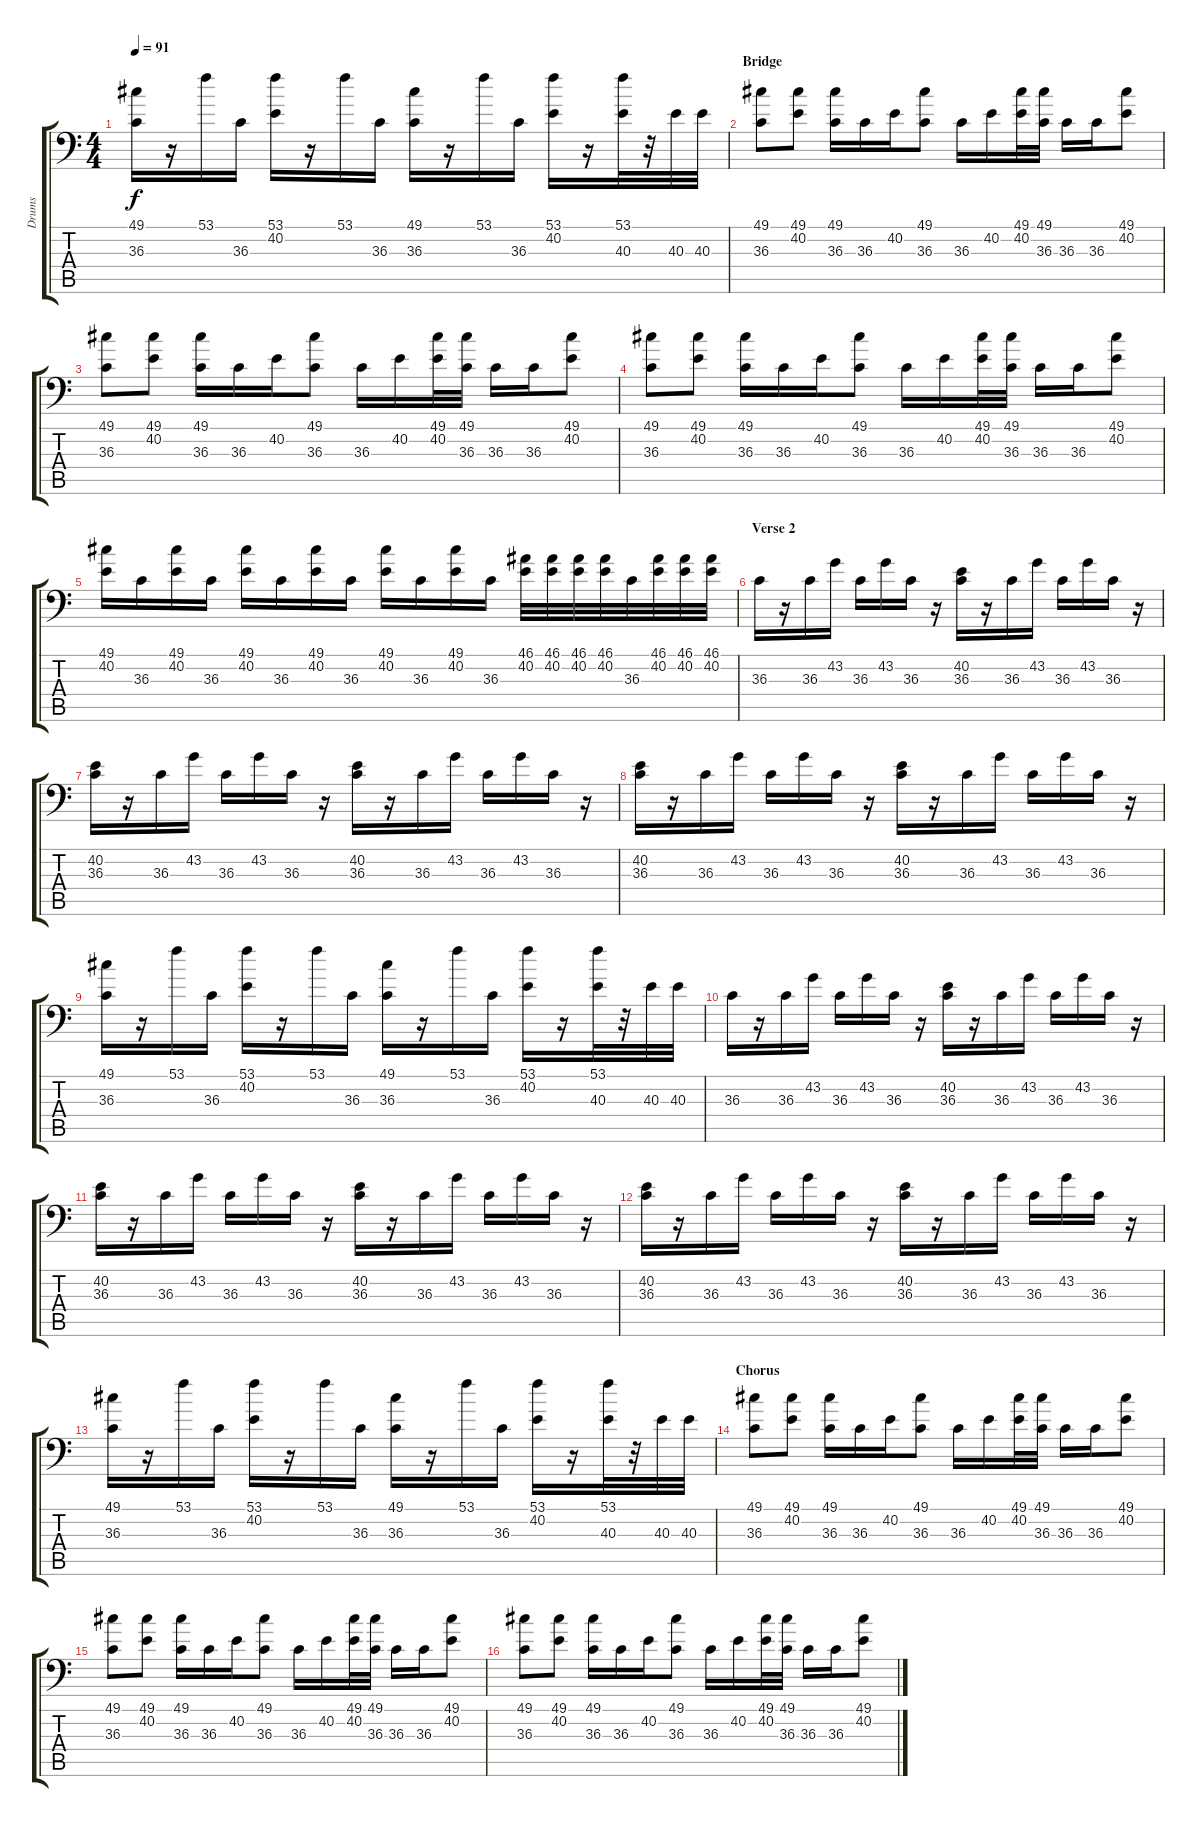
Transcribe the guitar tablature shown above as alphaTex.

\track ("Drums" "Drums") {instrument acousticgrandpiano}
\staff {score tabs}
\tuning (C-1 C-1 C-1 C-1 C-1 C-1) {hide}
\ts (4 4)
\tempo 91
\clef f4
\ks c
(49.1 36.3).16{dy f} r.16 53.1.16 36.3.16 (53.1 40.2).16 r.16 53.1.16 36.3.16 (49.1 36.3).16 r.16 53.1.16 36.3.16 (53.1 40.2).16 r.16 (53.1 40.3).32 r.32 40.3.32 40.3.32 |
\section ("" "Bridge")
(49.1 36.3).8 (49.1 40.2).8 (49.1 36.3).16 36.3.16 40.2.16 (49.1 36.3).8 36.3.16 40.2.16 (49.1 40.2).32 (49.1 36.3).32 36.3.16 36.3.16 (49.1 40.2).8 |
(49.1 36.3).8 (49.1 40.2).8 (49.1 36.3).16 36.3.16 40.2.16 (49.1 36.3).8 36.3.16 40.2.16 (49.1 40.2).32 (49.1 36.3).32 36.3.16 36.3.16 (49.1 40.2).8 |
(49.1 36.3).8 (49.1 40.2).8 (49.1 36.3).16 36.3.16 40.2.16 (49.1 36.3).8 36.3.16 40.2.16 (49.1 40.2).32 (49.1 36.3).32 36.3.16 36.3.16 (49.1 40.2).8 |
(49.1 40.2).16 36.3.16 (49.1 40.2).16 36.3.16 (49.1 40.2).16 36.3.16 (49.1 40.2).16 36.3.16 (49.1 40.2).16 36.3.16 (49.1 40.2).16 36.3.16 (46.1 40.2).32 (46.1 40.2).32 (46.1 40.2).32 (46.1 40.2).32 36.3.32 (46.1 40.2).32 (46.1 40.2).32 (46.1 40.2).32 |
\section ("" "Verse 2")
36.3.16 r.16 36.3.16 43.2.16 36.3.16 43.2.16 36.3.16 r.16 (40.2 36.3).16 r.16 36.3.16 43.2.16 36.3.16 43.2.16 36.3.16 r.16 |
(40.2 36.3).16 r.16 36.3.16 43.2.16 36.3.16 43.2.16 36.3.16 r.16 (40.2 36.3).16 r.16 36.3.16 43.2.16 36.3.16 43.2.16 36.3.16 r.16 |
(40.2 36.3).16 r.16 36.3.16 43.2.16 36.3.16 43.2.16 36.3.16 r.16 (40.2 36.3).16 r.16 36.3.16 43.2.16 36.3.16 43.2.16 36.3.16 r.16 |
(49.1 36.3).16 r.16 53.1.16 36.3.16 (53.1 40.2).16 r.16 53.1.16 36.3.16 (49.1 36.3).16 r.16 53.1.16 36.3.16 (53.1 40.2).16 r.16 (53.1 40.3).32 r.32 40.3.32 40.3.32 |
36.3.16 r.16 36.3.16 43.2.16 36.3.16 43.2.16 36.3.16 r.16 (40.2 36.3).16 r.16 36.3.16 43.2.16 36.3.16 43.2.16 36.3.16 r.16 |
(40.2 36.3).16 r.16 36.3.16 43.2.16 36.3.16 43.2.16 36.3.16 r.16 (40.2 36.3).16 r.16 36.3.16 43.2.16 36.3.16 43.2.16 36.3.16 r.16 |
(40.2 36.3).16 r.16 36.3.16 43.2.16 36.3.16 43.2.16 36.3.16 r.16 (40.2 36.3).16 r.16 36.3.16 43.2.16 36.3.16 43.2.16 36.3.16 r.16 |
(49.1 36.3).16 r.16 53.1.16 36.3.16 (53.1 40.2).16 r.16 53.1.16 36.3.16 (49.1 36.3).16 r.16 53.1.16 36.3.16 (53.1 40.2).16 r.16 (53.1 40.3).32 r.32 40.3.32 40.3.32 |
\section ("" "Chorus")
(49.1 36.3).8 (49.1 40.2).8 (49.1 36.3).16 36.3.16 40.2.16 (49.1 36.3).8 36.3.16 40.2.16 (49.1 40.2).32 (49.1 36.3).32 36.3.16 36.3.16 (49.1 40.2).8 |
(49.1 36.3).8 (49.1 40.2).8 (49.1 36.3).16 36.3.16 40.2.16 (49.1 36.3).8 36.3.16 40.2.16 (49.1 40.2).32 (49.1 36.3).32 36.3.16 36.3.16 (49.1 40.2).8 |
(49.1 36.3).8 (49.1 40.2).8 (49.1 36.3).16 36.3.16 40.2.16 (49.1 36.3).8 36.3.16 40.2.16 (49.1 40.2).32 (49.1 36.3).32 36.3.16 36.3.16 (49.1 40.2).8
